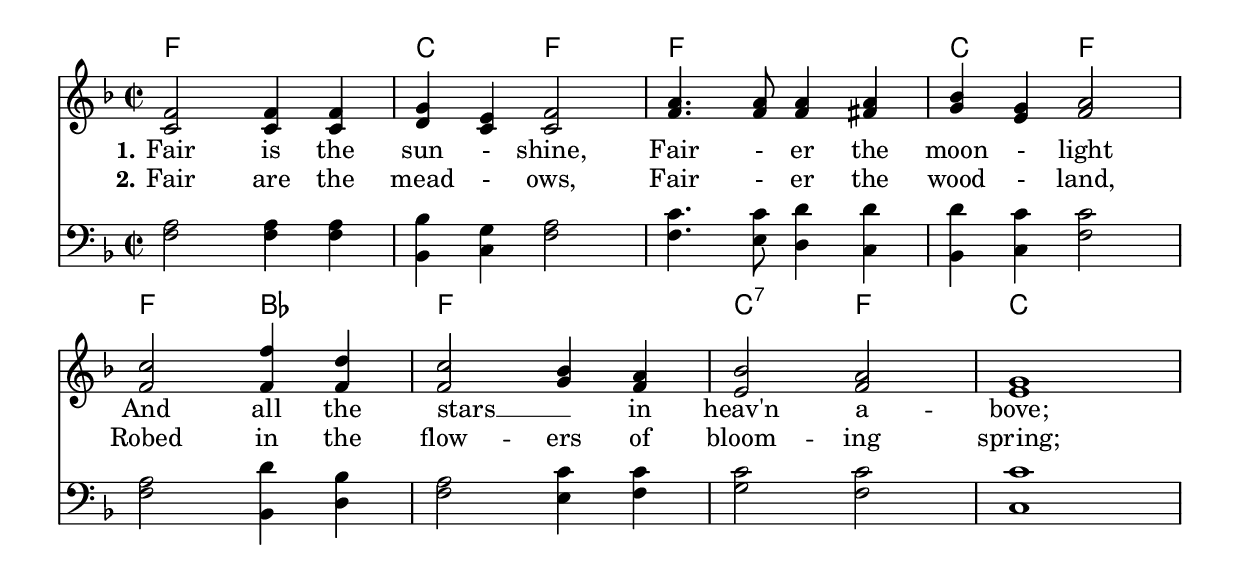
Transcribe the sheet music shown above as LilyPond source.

\version "2.15.20"

\header {
  lsrtags = "headwords"
  texidoc = ""
  doctitle = "headword"
}


theChords = \chordmode {
  \time 2/2
  f1 | c2 f2 | f1 | c2 f2| %\break
  f2 bes2 | f1 | c2:7 f | c1 | \break
}

verseOne = \lyricmode {
  \set stanza = #"1."
  Fair is the sun - shine,
  Fair - er the moon - light
  And all the stars __ _  in heav'n a -- bove;
}

verseTwo = \lyricmode {
  \set stanza = #"2."
  Fair are the mead - ows,
  Fair - er the wood - land,
  Robed in the flow -- ers of bloom -- ing spring;
}

Soprano = {
  \time 2/2
  \key f \major
  \stemUp
  f'2 f'4 f' | g'4 e' f'2 | a'4. a'8 a'4 a' | bes'4 g' a'2 |
  c''2 f''4 d'' |  c''2  bes'4  a' | bes'2 a' | g'1 |
}

Alto = {
  \key f \major
  c'2 c'4 c' | d'4 c' c'2 | f'4. f'8 f'4 fis' | g'4 e' f'2 |
  f'2 f'4 f' |  f'2  g'4  f' | e'2 f' | e'1 |
}

Tenor = {
  \key f \major
  \stemDown
  a2 a4 a | bes4 g a2  | c'4. c'8 d'4 d' | d'4 c' c'2 |
  a2 d'4 bes | a2 c'4 c' | c'2 c'  | c'1 |
}

Bass = {
  \key f \major
  f2 f4 f | bes,4 c  f2 | f4. e8 d4 c | bes,4 c f2 |
  f2 bes,4 d | f2 e4 f | g2 f | c1 |
}


\score {
  <<
    \new ChordNames { \theChords }
    \context Staff = upper {
      \context Voice = sop {
        <<
          \Soprano
          \Alto
        >>
      }
    }
    \context Lyrics = "LyrOne" \lyricsto "sop" { \verseOne }
    \context Lyrics = "LyrTwo" \lyricsto "sop" { \verseTwo }
    \context Staff = lower {
      \new Voice {
        \clef bass
        \accidentalStyle "modern-cautionary"
        <<
          \Tenor
          \Bass
        >>
      }
    }
  >>

  \layout {
    indent = 0
    \context {
      \Score
      \remove "Bar_number_engraver"
    }
    \context {
      \Voice
      \override StanzaNumber #'padding = #1.8
    }
  }
}
\paper {  }
